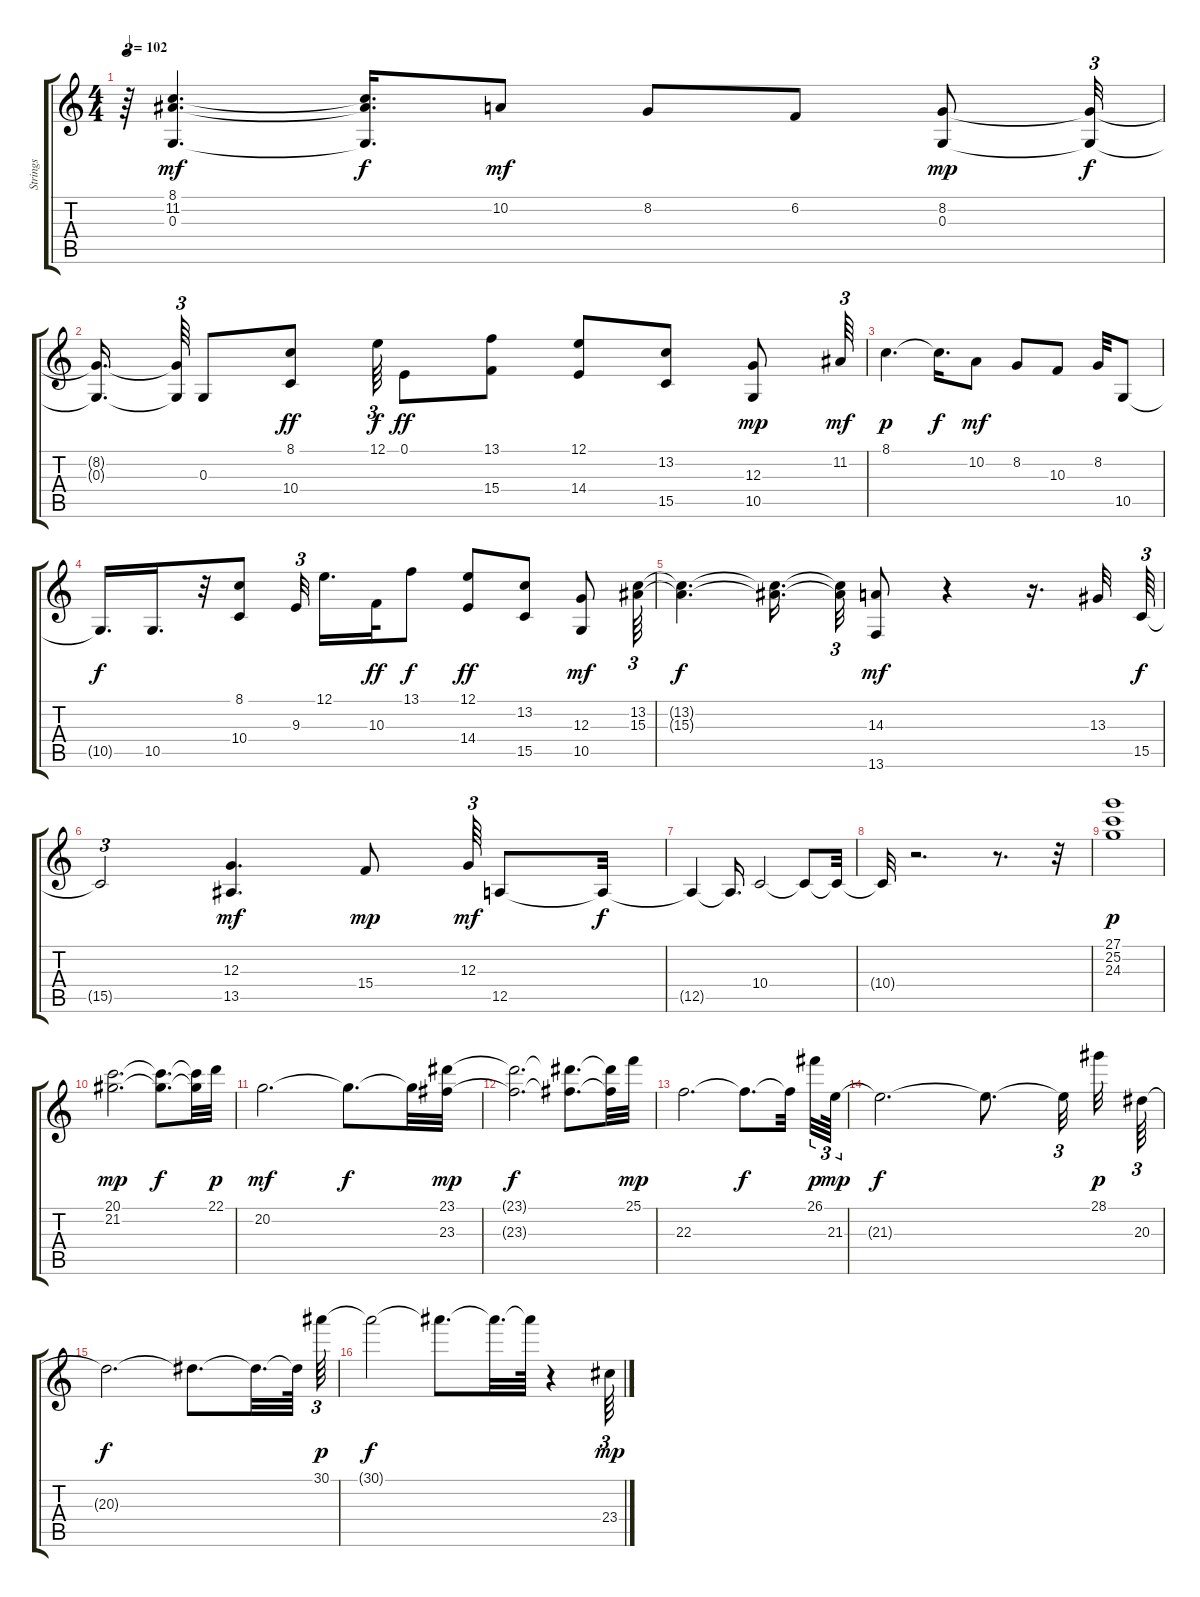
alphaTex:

\track ("Strings" "Strings") {instrument stringensemble2}
\staff {score tabs}
\tuning (E4 B3 G3 D3 A2 E2) {hide}
\ts (4 4)
\tempo 102
\clef g2
\ks c
r.64{tu (3 2) dy f} (8.1 11.2 0.3).4{d dy mf} (8.1{t} 11.2{t} 0.3{t}).16{d dy f} 10.2.8{dy mf} 8.2.8 6.2.8 (8.2 0.3).8{dy mp} (8.2{t} 0.3{t}).32{tu (3 2) dy f} |
(8.2{t} 0.3{t}).16{d beam splitsecondary} (8.2{t} 0.3{t}).64{tu (3 2)} 0.3.8 (8.1 10.4).8{dy ff} 12.1.64{tu (3 2) dy f} 0.1.8{dy ff} (13.1 15.4).8 (12.1 14.4).8 (13.2 15.5).8 (12.3 10.5).8{dy mp} 11.2.64{tu (3 2) dy mf} |
8.1.4{d dy p} 8.1{t}.16{d dy f} 10.2.8{dy mf} 8.2.8 10.3.8 8.2.32 10.5.8 |
10.5{t}.16{d dy f} 10.5.16{d} r.32 (8.1 10.4).8 9.3.32{tu (3 2) beam splitsecondary} 12.1.16{d} 10.3.32{dy ff} 13.1.8{dy f} (12.1 14.4).8{dy ff} (13.2 15.5).8 (12.3 10.5).8{dy mf} (13.2 15.3).64{tu (3 2)} |
(13.2{t} 15.3{t}).4{d dy f} (13.2{t} 15.3{t}).16{d beam splitsecondary} (13.2{t} 15.3{t}).32{tu (3 2)} (14.3 13.6).8{dy mf} r.4 r.16{d} 13.3.32 15.5.64{tu (3 2) dy f} |
15.5{t}.2{tu (3 2)} (12.3 13.5).4{d dy mf} 15.4.8{dy mp} 12.3.64{tu (3 2) dy mf} 12.5.8 12.5{t}.32{dy f} |
12.5{t}.4 12.5{t}.16{d} 10.4.2 10.4{t}.8 10.4{t}.32 |
10.4{t}.32 r.2{d} r.8{d} r.32 |
(27.1 25.2 24.3).1{dy p} |
(20.1 21.2).2{d dy mp} (20.1{t} 21.2{t}).8{d dy f} (20.1{t} 21.2{t}).32 22.1.32{dy p} |
20.2.2{d dy mf} 20.2{t}.8{d dy f} 20.2{t}.32 (23.1 23.3).32{dy mp} |
(23.1{t} 23.3{t}).2{d dy f} (23.1{t} 23.3{t}).8{d} (23.1{t} 23.3{t}).32 25.1.32{dy mp} |
22.3.2{d} 22.3{t}.8{d dy f} 22.3{t}.32{beam splitsecondary} 26.1.32{tu (3 2) dy p} 21.3.64{tu (3 2) dy mp} |
21.3{t}.2{d dy f} 21.3{t}.8{d} 21.3{t}.32{tu (3 2) beam splitsecondary} 28.1.32{dy p} 20.3.64{tu (3 2)} |
20.3{t}.2{d dy f} 20.3{t}.8{d} 20.3{t}.32{d} 20.3{t}.64 30.1.64{tu (3 2) dy p} |
30.1{t}.2{dy f} 30.1{t}.8{d} 30.1{t}.32{d} 30.1{t}.64 r.4 23.4.64{tu (3 2) dy mp}
